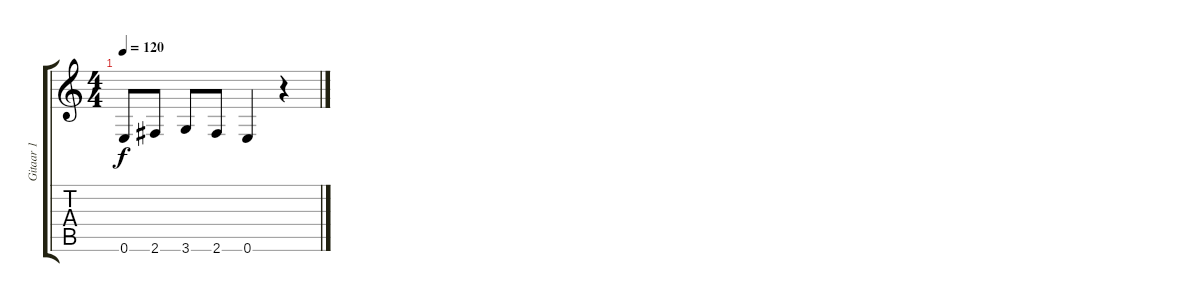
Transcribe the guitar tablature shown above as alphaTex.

\track ("Gitaar 1" "Gitaar 1") {instrument distortionguitar}
\staff {score tabs}
\tuning (E4 B3 G3 D3 A2 E2) {hide}
\ts (4 4)
\tempo 120
\clef g2
\ks c
0.6.8{dy f} 2.6.8 3.6.8 2.6.8 0.6.4 r.4
